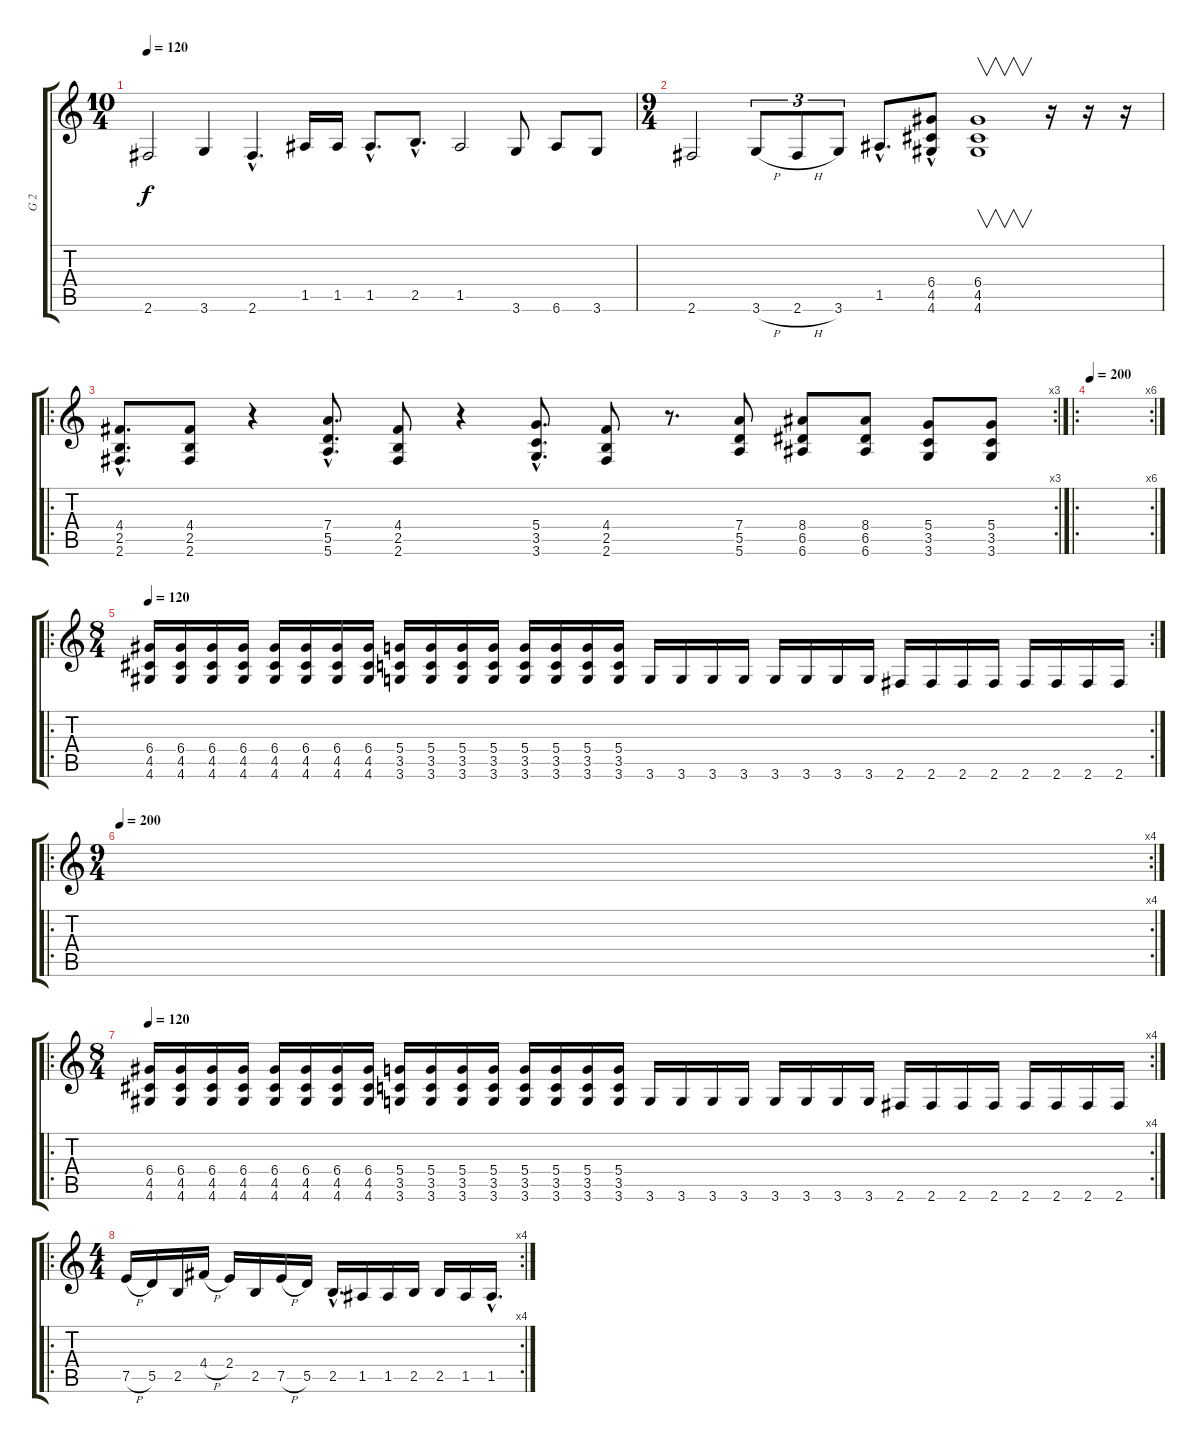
\track ("G 2" "G 2") {instrument distortionguitar}
\staff {score tabs}
\tuning (E4 B3 G3 D3 A2 E2) {hide}
\ts (10 4)
\tempo 120
\clef g2
\ks c
2.6.2{dy f} 3.6.4 2.6{hac}.4{d} 1.5.16 1.5.16 1.5{hac}.8{d} 2.5{hac}.8{d} 1.5.2 3.6.8 6.6.8 3.6.8 |
\ts (9 4)
2.6.2 3.6{h}.8{tu (3 2)} 2.6{h}.8{tu (3 2)} 3.6.8{tu (3 2)} 1.5{hac}.8{d} (6.4 4.5 4.6{hac}).8 (6.4 4.5 4.6).1{v} r.16 r.16 r.16 |
\ro
\rc 3
(4.4{hac} 2.5{hac} 2.6{hac}).8{d} (4.4 2.5 2.6).8 r.4 (7.4{hac} 5.5{hac} 5.6{hac}).8{d} (4.4 2.5 2.6).8 r.4 (5.4{hac} 3.5{hac} 3.6{hac}).8{d} (4.4 2.5 2.6).8 r.8{d} (7.4 5.5 5.6).8 (8.4 6.5 6.6).8 (8.4 6.5 6.6).8 (5.4 3.5 3.6).8 (5.4 3.5 3.6).8 |
\ro
\rc 6
\tempo 200
|
\ro
\rc 2
\ts (8 4)
\tempo 120
(6.4 4.5 4.6).16 (6.4 4.5 4.6).16 (6.4 4.5 4.6).16 (6.4 4.5 4.6).16 (6.4 4.5 4.6).16 (6.4 4.5 4.6).16 (6.4 4.5 4.6).16 (6.4 4.5 4.6).16 (5.4 3.5 3.6).16 (5.4 3.5 3.6).16 (5.4 3.5 3.6).16 (5.4 3.5 3.6).16 (5.4 3.5 3.6).16 (5.4 3.5 3.6).16 (5.4 3.5 3.6).16 (5.4 3.5 3.6).16 3.6.16 3.6.16 3.6.16 3.6.16 3.6.16 3.6.16 3.6.16 3.6.16 2.6.16 2.6.16 2.6.16 2.6.16 2.6.16 2.6.16 2.6.16 2.6.16 |
\ro
\rc 4
\ts (9 4)
\tempo 200
|
\ro
\rc 4
\ts (8 4)
\tempo 120
(6.4 4.5 4.6).16 (6.4 4.5 4.6).16 (6.4 4.5 4.6).16 (6.4 4.5 4.6).16 (6.4 4.5 4.6).16 (6.4 4.5 4.6).16 (6.4 4.5 4.6).16 (6.4 4.5 4.6).16 (5.4 3.5 3.6).16 (5.4 3.5 3.6).16 (5.4 3.5 3.6).16 (5.4 3.5 3.6).16 (5.4 3.5 3.6).16 (5.4 3.5 3.6).16 (5.4 3.5 3.6).16 (5.4 3.5 3.6).16 3.6.16 3.6.16 3.6.16 3.6.16 3.6.16 3.6.16 3.6.16 3.6.16 2.6.16 2.6.16 2.6.16 2.6.16 2.6.16 2.6.16 2.6.16 2.6.16 |
\ro
\rc 4
\ts (4 4)
7.5{h}.16 5.5.16 2.5.16 4.4{h}.16 2.4.16 2.5.16 7.5{h}.16 5.5.16 2.5{hac}.16{d} 1.5.16 1.5.16 2.5.16 2.5.16 1.5.16 1.5{hac}.16{d}
